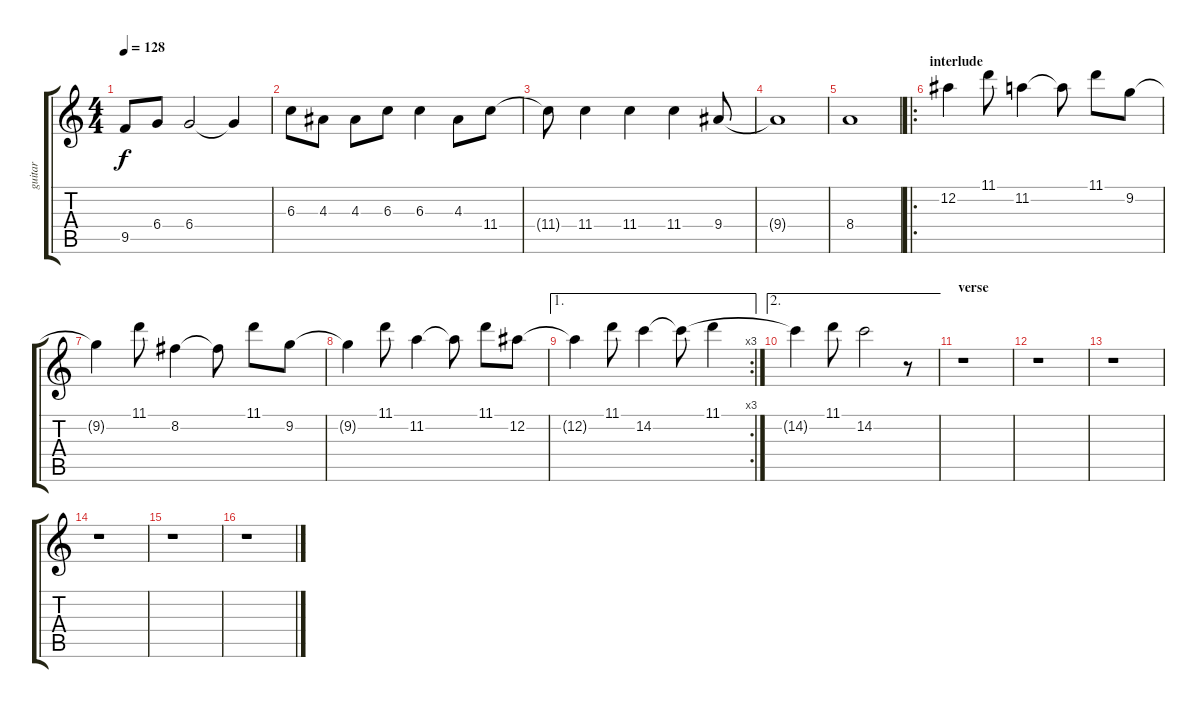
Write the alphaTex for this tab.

\track ("guitar" "guitar") {instrument overdrivenguitar}
\staff {score tabs}
\tuning (Eb4 Bb3 Gb3 Db3 Ab2 Eb2) {hide}
\ts (4 4)
\tempo 128
\clef g2
\ks c
9.5{t}.8{dy f} 6.4.8 6.4.2 6.4{t}.4 |
6.3.8 4.3.8 4.3.8 6.3.8 6.3.4 4.3.8 11.4.8 |
11.4{t}.8 11.4.4 11.4.4 11.4.4 9.4.8 |
9.4{t}.1 |
8.4.1 |
\ro
\section ("" "interlude")
12.2.4 11.1.8 11.2.4 11.2{t}.8 11.1.8 9.2.8 |
9.2{t}.4 11.1.8 8.2.4 8.2{t}.8 11.1.8 9.2.8 |
9.2{t}.4 11.1.8 11.2.4 11.2{t}.8 11.1.8 12.2.8 |
\ae 1
\rc 3
12.2{t}.4 11.1.8 14.2.4 14.2{t}.8 11.1.4 |
\ae 2
14.2{t}.4 11.1.8 14.2.2 r.8 |
\section ("" "verse")
r.1 |
r.1 |
r.1 |
r.1 |
r.1 |
r.1
